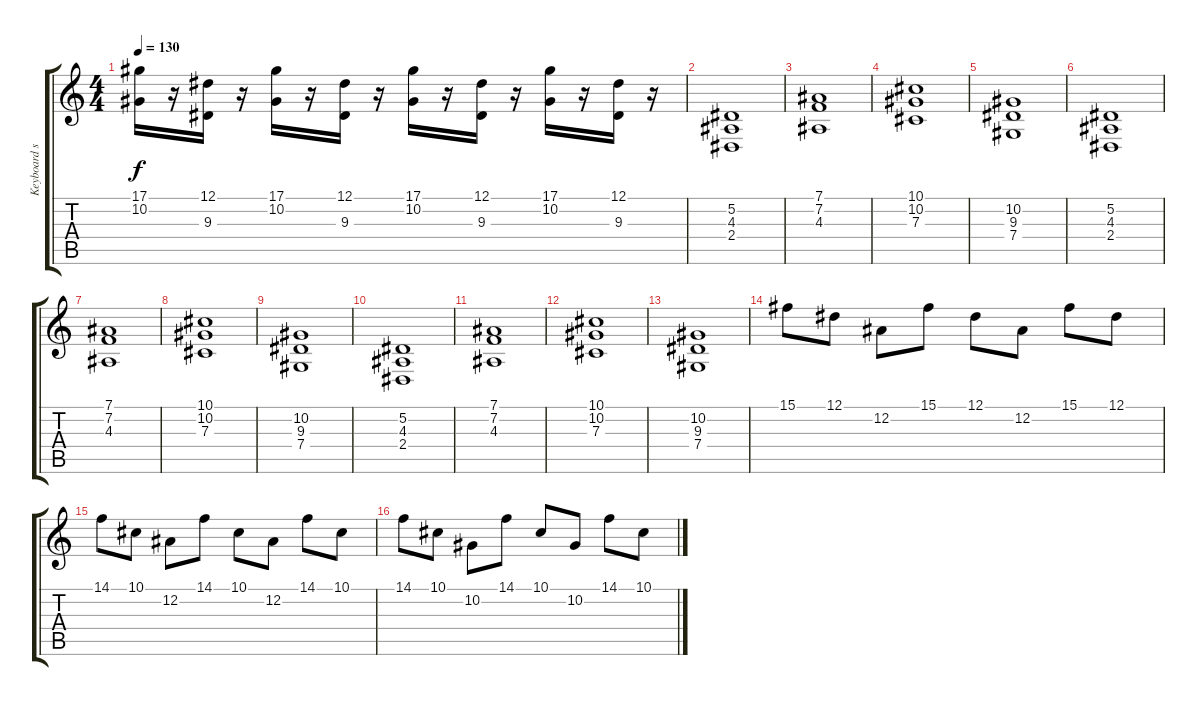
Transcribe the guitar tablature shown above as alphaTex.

\track ("Keyboard strings" "Keyboard s") {instrument stringensemble2}
\staff {score tabs}
\tuning (Eb4 Bb3 Gb3 Db3 Ab2 Eb2) {hide}
\ts (4 4)
\tempo 130
\clef g2
\ks c
(17.1 10.2).16{dy f volume 16} r.16 (12.1 9.3).16 r.16 (17.1 10.2).16 r.16 (12.1 9.3).16 r.16 (17.1 10.2).16 r.16 (12.1 9.3).16 r.16 (17.1 10.2).16 r.16 (12.1 9.3).16 r.16 |
(5.2 4.3 2.4).1{volume 13} |
(7.1 7.2 4.3).1 |
(10.1 10.2 7.3).1 |
(10.2 9.3 7.4).1 |
(5.2 4.3 2.4).1{volume 13} |
(7.1 7.2 4.3).1 |
(10.1 10.2 7.3).1 |
(10.2 9.3 7.4).1 |
(5.2 4.3 2.4).1{volume 13} |
(7.1 7.2 4.3).1 |
(10.1 10.2 7.3).1 |
(10.2 9.3 7.4).1 |
15.1.8{volume 13} 12.1.8 12.2.8 15.1.8 12.1.8 12.2.8 15.1.8 12.1.8 |
14.1.8 10.1.8 12.2.8 14.1.8 10.1.8 12.2.8 14.1.8 10.1.8 |
14.1.8 10.1.8 10.2.8 14.1.8 10.1.8 10.2.8 14.1.8 10.1.8
